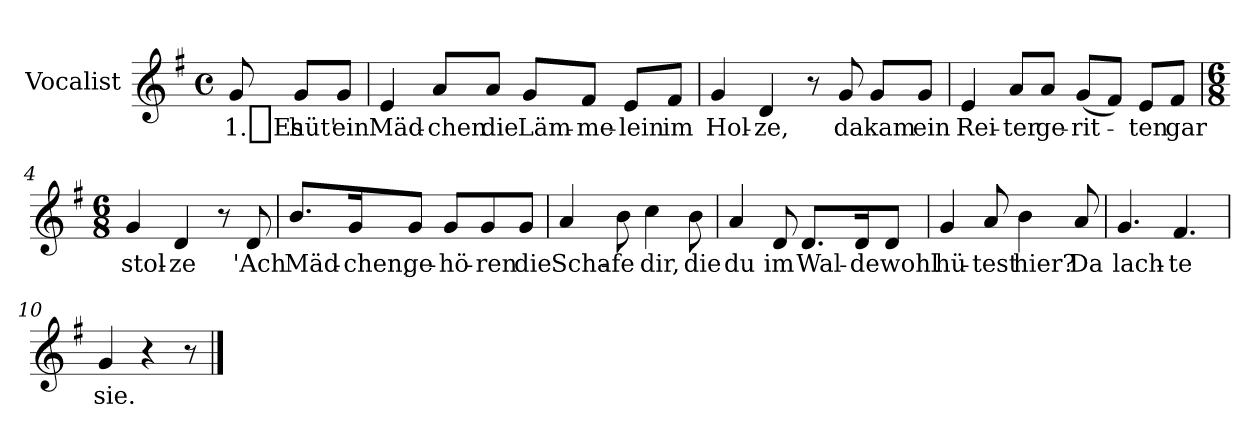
**kern	**text
*part1	*part1
*staff1	*staff1
*I"Vocalist	*
*k[f#]	*
*G:	*
*M4/4	*
*met(c)	*
=	=
8g	1._Es
8gL	hüt'
8gJ	ein
=1	=1
4e	Mäd-
8aL	-chen
8aJ	die
8gL	Läm-
8f#J	-me-
8eL	-lein
8f#J	im
=2	=2
4g	Hol-
4d	-ze,
8r	.
8g	da
8gL	kam
8gJ	ein
=3	=3
4e	Rei-
8aL	-ter
8aJ	ge-
(8gL	-rit-
8f#J)	.
8eL	-ten
8f#J	gar
=4	=4
*M6/8	*
4g	stol-
4d	-ze
8r	.
8d	'Ach
=5	=5
8.bL	Mäd-
16gK	-chen,
8gJ	ge-
8gL	-hö-
8g	-ren
8gJ	die
=6	=6
4a	Scha-
8b	-fe
4cc	dir,
8b	die
=7	=7
4a	du
8d	im
8.dL	Wal-
16dK	-de
8dJ	wohl
=8	=8
4g	hü-
8a	-test
4b	hier?
8a	Da
=9	=9
4.g	lach-
4.f#	-te
=10	=10
4g	sie.
4r	.
8r	.
==	==
*-	*-
